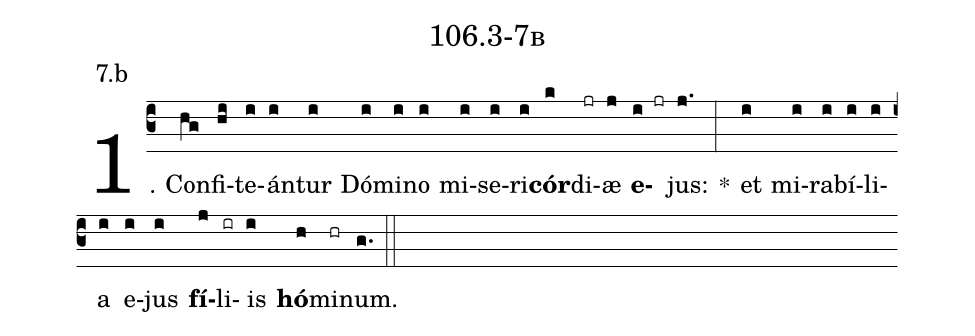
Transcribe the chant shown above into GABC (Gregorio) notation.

name: 106.3-7b;
annotation: 7.b;
%%
(c3)1. Con(hg)fi(hi)te(i)án(i)tur(i) Dó(i)mi(i)no(i) mi(i)se(i)ri(i)<b>cór</b>(k)di(jr)æ(j) <b>e</b>(i jr)jus:(j.) *(:) et(i) mi(i)ra(i)bí(i)li(i)a(i) e(i)jus(i) <b>fí</b>(j)li(ir)is(i) <b>hó</b>(h)mi(hr)num.(g.) (::)
